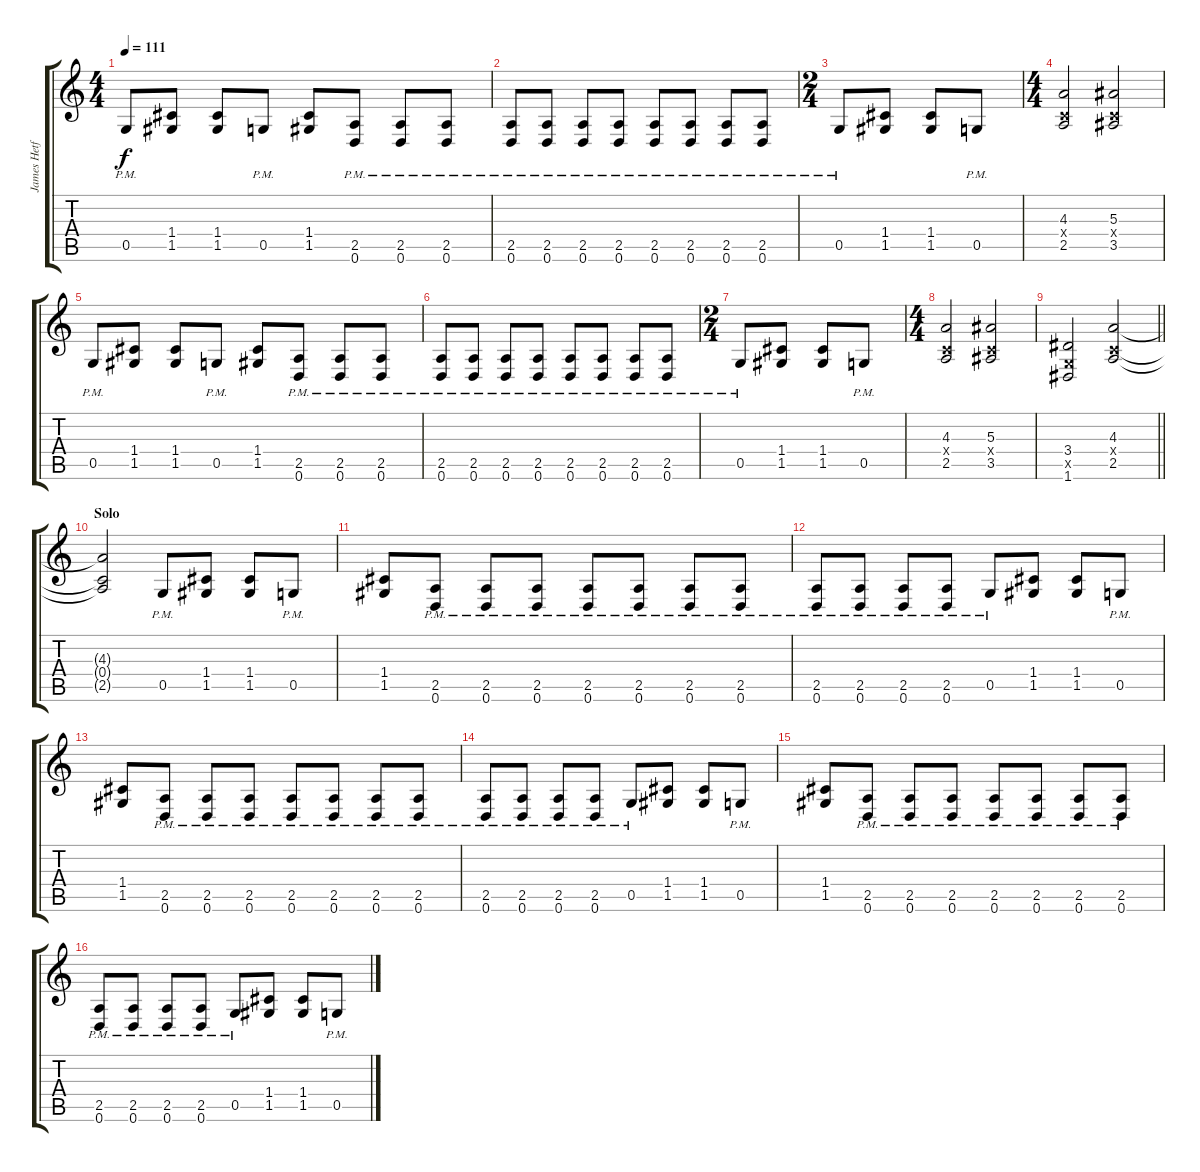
\track ("James Hetfield (Rhythm)" "James Hetf") {instrument distortionguitar}
\staff {score tabs}
\tuning (D4 A3 F3 C3 G2 D2) {hide}
\ts (4 4)
\tempo 111
\clef g2
\ks c
0.5{pm}.8{dy f} (1.4 1.5).8 (1.4 1.5).8 0.5{pm}.8 (1.4 1.5).8 (2.5{pm} 0.6{pm}).8 (2.5{pm} 0.6{pm}).8 (2.5{pm} 0.6{pm}).8 |
(2.5{pm} 0.6{pm}).8 (2.5{pm} 0.6{pm}).8 (2.5{pm} 0.6{pm}).8 (2.5{pm} 0.6{pm}).8 (2.5{pm} 0.6{pm}).8 (2.5{pm} 0.6{pm}).8 (2.5{pm} 0.6{pm}).8 (2.5{pm} 0.6{pm}).8 |
\ts (2 4)
0.5{pm}.8 (1.4 1.5).8 (1.4 1.5).8 0.5{pm}.8 |
\ts (4 4)
(4.3 0.4{x} 2.5).2 (5.3 0.4{x} 3.5).2 |
0.5{pm}.8 (1.4 1.5).8 (1.4 1.5).8 0.5{pm}.8 (1.4 1.5).8 (2.5{pm} 0.6{pm}).8 (2.5{pm} 0.6{pm}).8 (2.5{pm} 0.6{pm}).8 |
(2.5{pm} 0.6{pm}).8 (2.5{pm} 0.6{pm}).8 (2.5{pm} 0.6{pm}).8 (2.5{pm} 0.6{pm}).8 (2.5{pm} 0.6{pm}).8 (2.5{pm} 0.6{pm}).8 (2.5{pm} 0.6{pm}).8 (2.5{pm} 0.6{pm}).8 |
\ts (2 4)
0.5{pm}.8 (1.4 1.5).8 (1.4 1.5).8 0.5{pm}.8 |
\ts (4 4)
(4.3 0.4{x} 2.5).2 (5.3 0.4{x} 3.5).2 |
\barLineRight lightlight
(3.4 0.5{x} 1.6).2 (4.3 0.4{x} 2.5).2 |
\section ("" "Solo")
(4.3{t} 0.4{t} 2.5{t}).2 0.5{pm}.8 (1.4 1.5).8 (1.4 1.5).8 0.5{pm}.8 |
(1.4 1.5).8 (2.5{pm} 0.6{pm}).8 (2.5{pm} 0.6{pm}).8 (2.5{pm} 0.6{pm}).8 (2.5{pm} 0.6{pm}).8 (2.5{pm} 0.6{pm}).8 (2.5{pm} 0.6{pm}).8 (2.5{pm} 0.6{pm}).8 |
(2.5{pm} 0.6{pm}).8 (2.5{pm} 0.6{pm}).8 (2.5{pm} 0.6{pm}).8 (2.5{pm} 0.6{pm}).8 0.5{pm}.8 (1.4 1.5).8 (1.4 1.5).8 0.5{pm}.8 |
(1.4 1.5).8 (2.5{pm} 0.6{pm}).8 (2.5{pm} 0.6{pm}).8 (2.5{pm} 0.6{pm}).8 (2.5{pm} 0.6{pm}).8 (2.5{pm} 0.6{pm}).8 (2.5{pm} 0.6{pm}).8 (2.5{pm} 0.6{pm}).8 |
(2.5{pm} 0.6{pm}).8 (2.5{pm} 0.6{pm}).8 (2.5{pm} 0.6{pm}).8 (2.5{pm} 0.6{pm}).8 0.5{pm}.8 (1.4 1.5).8 (1.4 1.5).8 0.5{pm}.8 |
(1.4 1.5).8 (2.5{pm} 0.6{pm}).8 (2.5{pm} 0.6{pm}).8 (2.5{pm} 0.6{pm}).8 (2.5{pm} 0.6{pm}).8 (2.5{pm} 0.6{pm}).8 (2.5{pm} 0.6{pm}).8 (2.5{pm} 0.6{pm}).8 |
(2.5{pm} 0.6{pm}).8 (2.5{pm} 0.6{pm}).8 (2.5{pm} 0.6{pm}).8 (2.5{pm} 0.6{pm}).8 0.5{pm}.8 (1.4 1.5).8 (1.4 1.5).8 0.5{pm}.8
